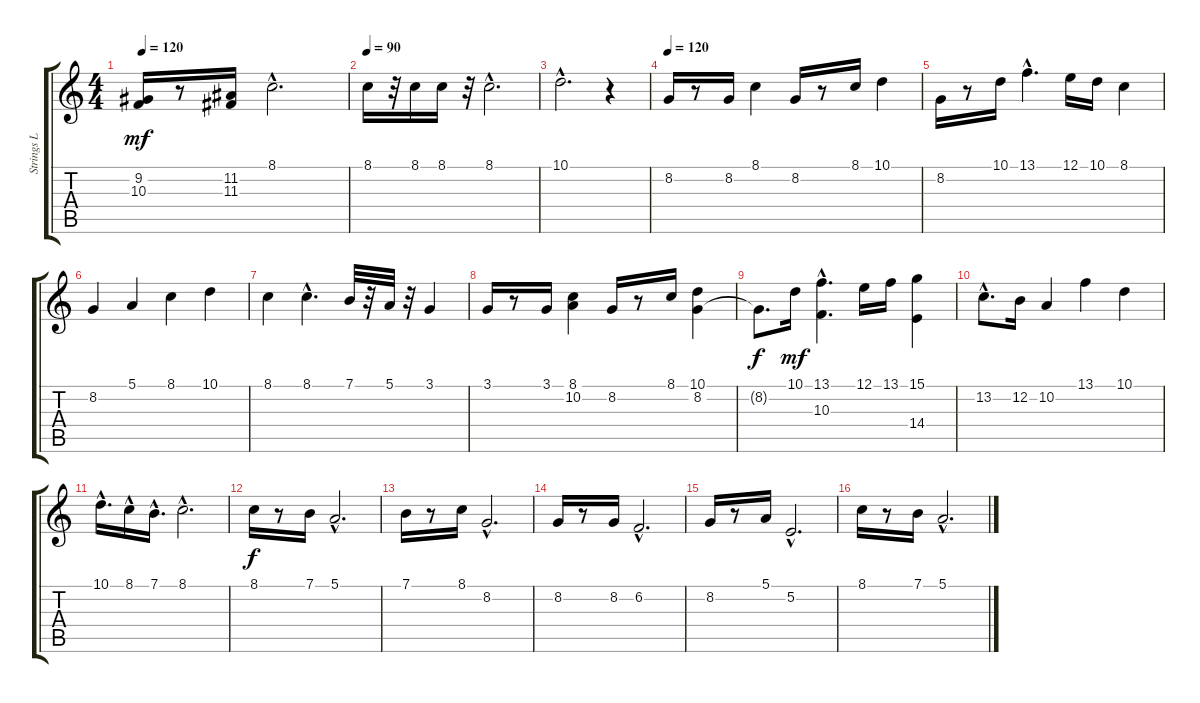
\track ("Strings L" "Strings L") {instrument stringensemble1}
\staff {score tabs}
\tuning (E4 B3 G3 D3 A2 E2) {hide}
\ts (4 4)
\tempo 120
\clef g2
\ks c
(9.2 10.3).16{dy mf} r.8 (11.2 11.3).16 8.1{hac}.2{d} |
\tempo 90
8.1.16 r.32 8.1.16 8.1.16 r.32 8.1{hac}.2{d} |
10.1{hac}.2{d} r.4 |
\tempo 120
8.2.16 r.8 8.2.16 8.1.4 8.2.16 r.8 8.1.16 10.1.4 |
8.2.16 r.8 10.1.16 13.1{hac}.4{d} 12.1.16 10.1.16 8.1.4 |
8.2.4 5.1.4 8.1.4 10.1.4 |
8.1.4 8.1{hac}.4{d} 7.1.32 r.32 5.1.32 r.32 3.1.4 |
3.1.16 r.8 3.1.16 (8.1 10.2).4 8.2.16 r.8 8.1.16 (10.1 8.2).4 |
8.2{t}.8{d dy f} 10.1.16{dy mf} (13.1{hac} 10.3).4{d} 12.1.16 13.1.16 (15.1 14.4).4 |
13.2{hac}.8{d} 12.2.16 10.2.4 13.1.4 10.1.4 |
10.1{hac}.16{d} 8.1{hac}.16 7.1{hac}.16{d} 8.1{hac}.2{d} |
8.1.16{dy f} r.8 7.1.16 5.1{hac}.2{d} |
7.1.16 r.8 8.1.16 8.2{hac}.2{d} |
8.2.16 r.8 8.2.16 6.2{hac}.2{d} |
8.2.16 r.8 5.1.16 5.2{hac}.2{d} |
8.1.16 r.8 7.1.16 5.1{hac}.2{d}
